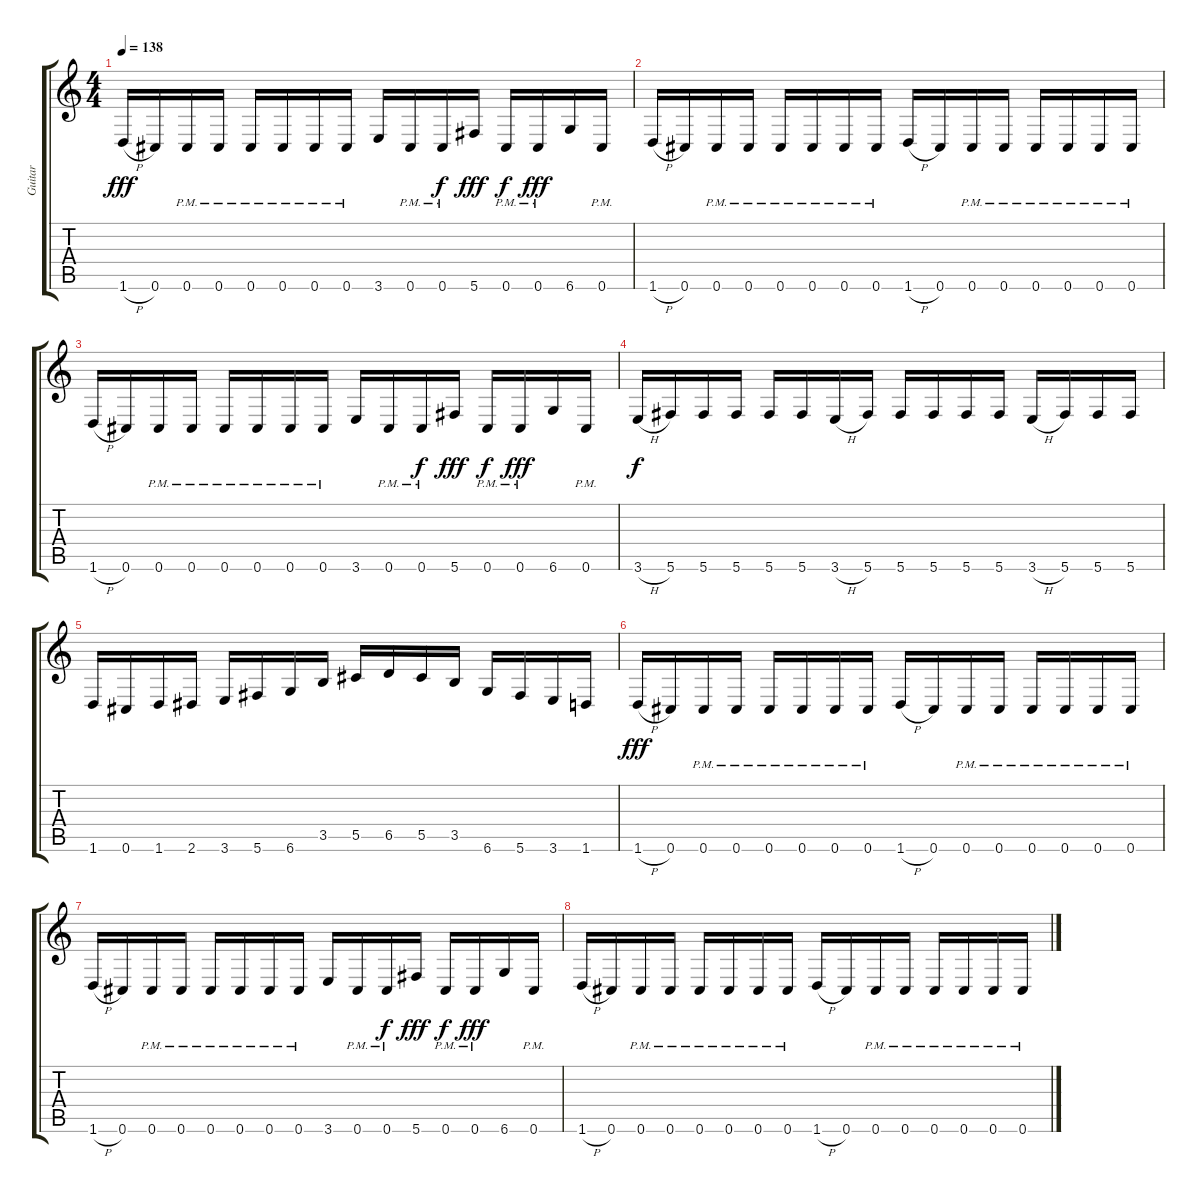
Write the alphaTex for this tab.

\track ("Guitar" "Guitar") {instrument distortionguitar}
\staff {score tabs}
\tuning (Eb4 Bb3 Gb3 Db3 Ab2 Db2) {hide}
\ts (4 4)
\tempo 138
\clef g2
\ks c
1.6{h}.16{dy fff} 0.6.16 0.6{pm}.16 0.6{pm}.16 0.6{pm}.16 0.6{pm}.16 0.6{pm}.16 0.6{pm}.16 3.6.16 0.6{pm}.16 0.6{pm}.16{dy f} 5.6.16{dy fff} 0.6{pm}.16{dy f} 0.6{pm}.16{dy fff} 6.6.16 0.6{pm}.16 |
1.6{h}.16 0.6.16 0.6{pm}.16 0.6{pm}.16 0.6{pm}.16 0.6{pm}.16 0.6{pm}.16 0.6{pm}.16 1.6{h}.16 0.6.16 0.6{pm}.16 0.6{pm}.16 0.6{pm}.16 0.6{pm}.16 0.6{pm}.16 0.6{pm}.16 |
1.6{h}.16 0.6.16 0.6{pm}.16 0.6{pm}.16 0.6{pm}.16 0.6{pm}.16 0.6{pm}.16 0.6{pm}.16 3.6.16 0.6{pm}.16 0.6{pm}.16{dy f} 5.6.16{dy fff} 0.6{pm}.16{dy f} 0.6{pm}.16{dy fff} 6.6.16 0.6{pm}.16 |
3.6{h}.16{dy f} 5.6.16 5.6.16 5.6.16 5.6.16 5.6.16 3.6{h}.16 5.6.16 5.6.16 5.6.16 5.6.16 5.6.16 3.6{h}.16 5.6.16 5.6.16 5.6.16 |
1.6.16 0.6.16 1.6.16 2.6.16 3.6.16 5.6.16 6.6.16 3.5.16 5.5.16 6.5.16 5.5.16 3.5.16 6.6.16 5.6.16 3.6.16 1.6.16 |
1.6{h}.16{dy fff} 0.6.16 0.6{pm}.16 0.6{pm}.16 0.6{pm}.16 0.6{pm}.16 0.6{pm}.16 0.6{pm}.16 1.6{h}.16 0.6.16 0.6{pm}.16 0.6{pm}.16 0.6{pm}.16 0.6{pm}.16 0.6{pm}.16 0.6{pm}.16 |
1.6{h}.16 0.6.16 0.6{pm}.16 0.6{pm}.16 0.6{pm}.16 0.6{pm}.16 0.6{pm}.16 0.6{pm}.16 3.6.16 0.6{pm}.16 0.6{pm}.16{dy f} 5.6.16{dy fff} 0.6{pm}.16{dy f} 0.6{pm}.16{dy fff} 6.6.16 0.6{pm}.16 |
1.6{h}.16 0.6.16 0.6{pm}.16 0.6{pm}.16 0.6{pm}.16 0.6{pm}.16 0.6{pm}.16 0.6{pm}.16 1.6{h}.16 0.6.16 0.6{pm}.16 0.6{pm}.16 0.6{pm}.16 0.6{pm}.16 0.6{pm}.16 0.6{pm}.16
